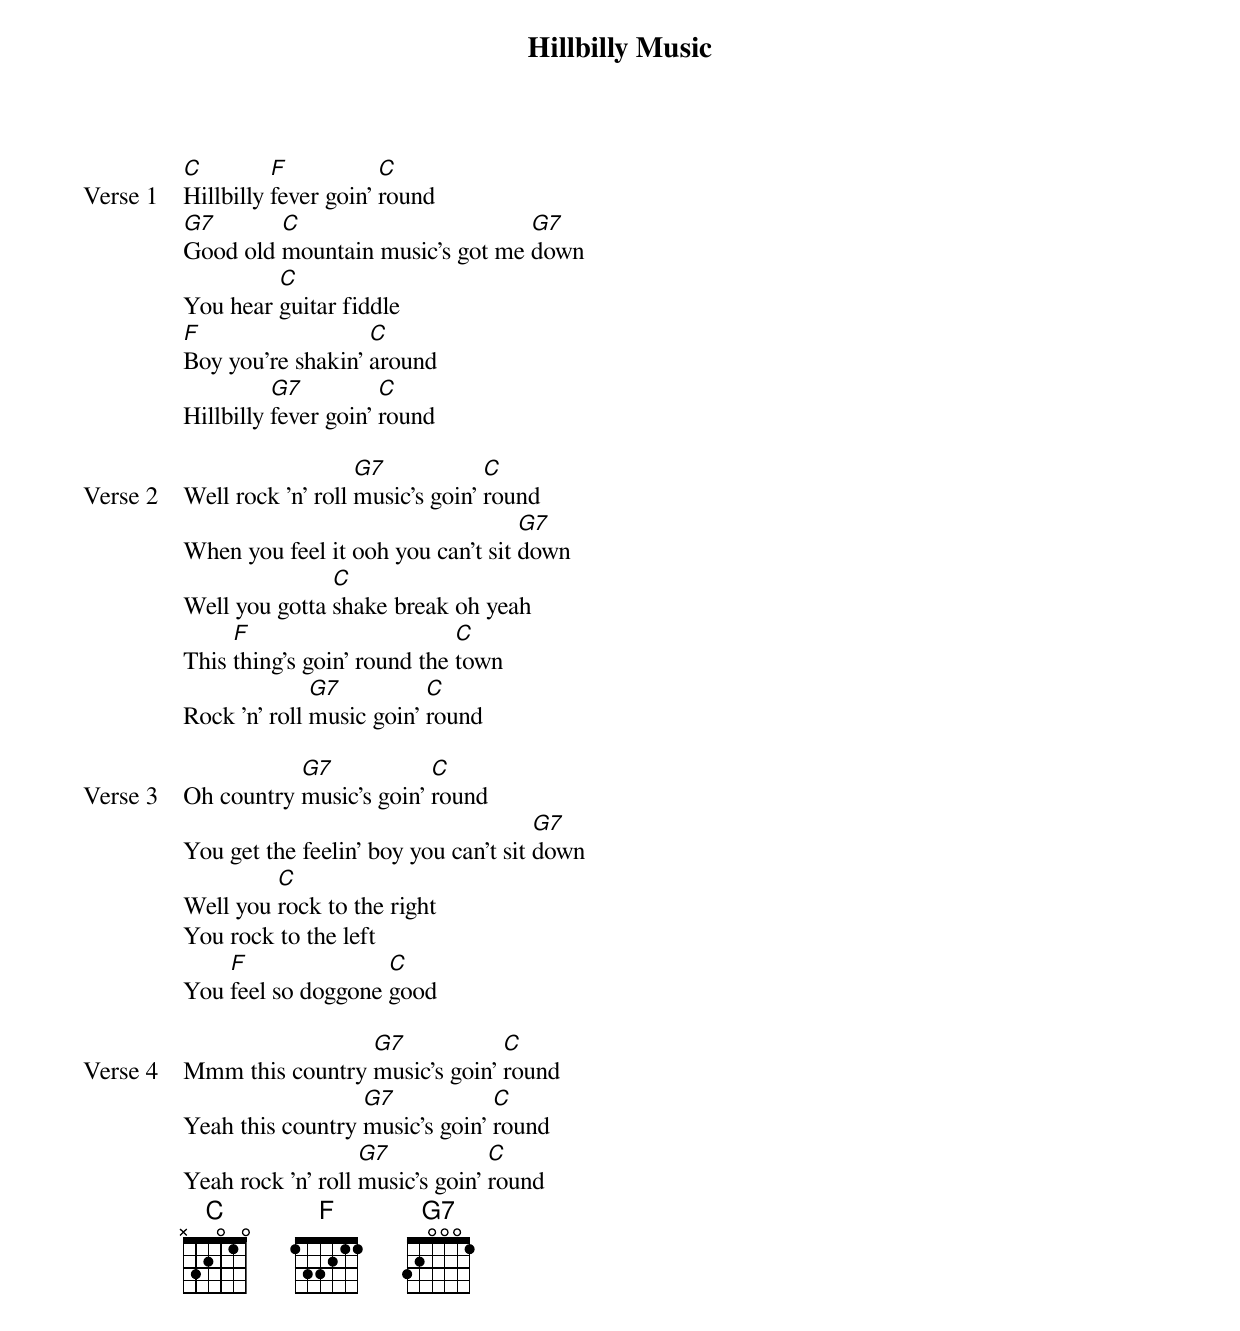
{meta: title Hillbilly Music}
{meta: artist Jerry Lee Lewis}
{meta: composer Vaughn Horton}

{start_of_verse: Verse 1}
[C]Hillbilly [F]fever goin' [C]round
[G7]Good old [C]mountain music's got me [G7]down
You hear [C]guitar fiddle
[F]Boy you're shakin' [C]around
Hillbilly [G7]fever goin' [C]round
{end_of_verse}

{start_of_verse: Verse 2}
Well rock 'n' roll [G7]music's goin' [C]round
When you feel it ooh you can't sit [G7]down
Well you gotta [C]shake break oh yeah
This [F]thing's goin' round the [C]town
Rock 'n' roll [G7]music goin' [C]round
{end_of_verse}

{start_of_verse: Verse 3}
Oh country [G7]music's goin' [C]round
You get the feelin' boy you can't sit [G7]down
Well you [C]rock to the right
You rock to the left
You [F]feel so doggone [C]good
{end_of_verse}

{start_of_verse: Verse 4}
Mmm this country [G7]music's goin' [C]round
Yeah this country [G7]music's goin' [C]round
Yeah rock 'n' roll [G7]music's goin' [C]round
{end_of_verse}
